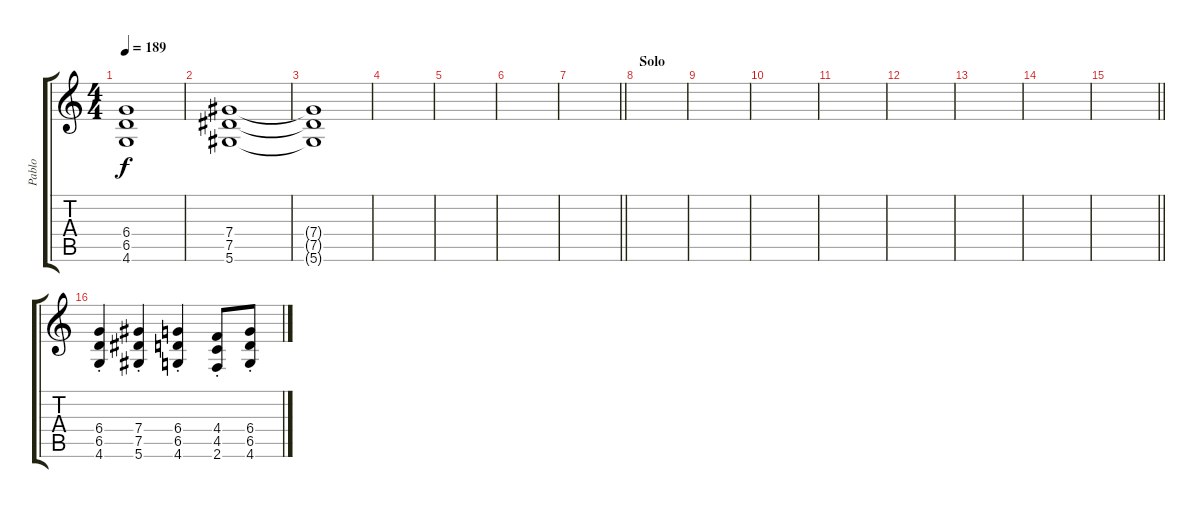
\track ("Pablo" "Pablo") {instrument distortionguitar}
\staff {score tabs}
\tuning (Eb4 Bb3 Gb3 Db3 Ab2 Eb2) {hide}
\ts (4 4)
\tempo 189
\clef g2
\ks c
(6.4 6.5 4.6).1{dy f} |
(7.4 7.5 5.6).1 |
(7.4{t} 7.5{t} 5.6{t}).1 |
|
|
|
\barLineRight lightlight
|
\section ("" "Solo")
|
|
|
|
|
|
|
\barLineRight lightlight
|
(6.4{st} 6.5{st} 4.6{st}).4 (7.4{st} 7.5{st} 5.6{st}).4 (6.4{st} 6.5{st} 4.6{st}).4 (4.4{st} 4.5{st} 2.6{st}).8 (6.4{st} 6.5{st} 4.6{st}).8
